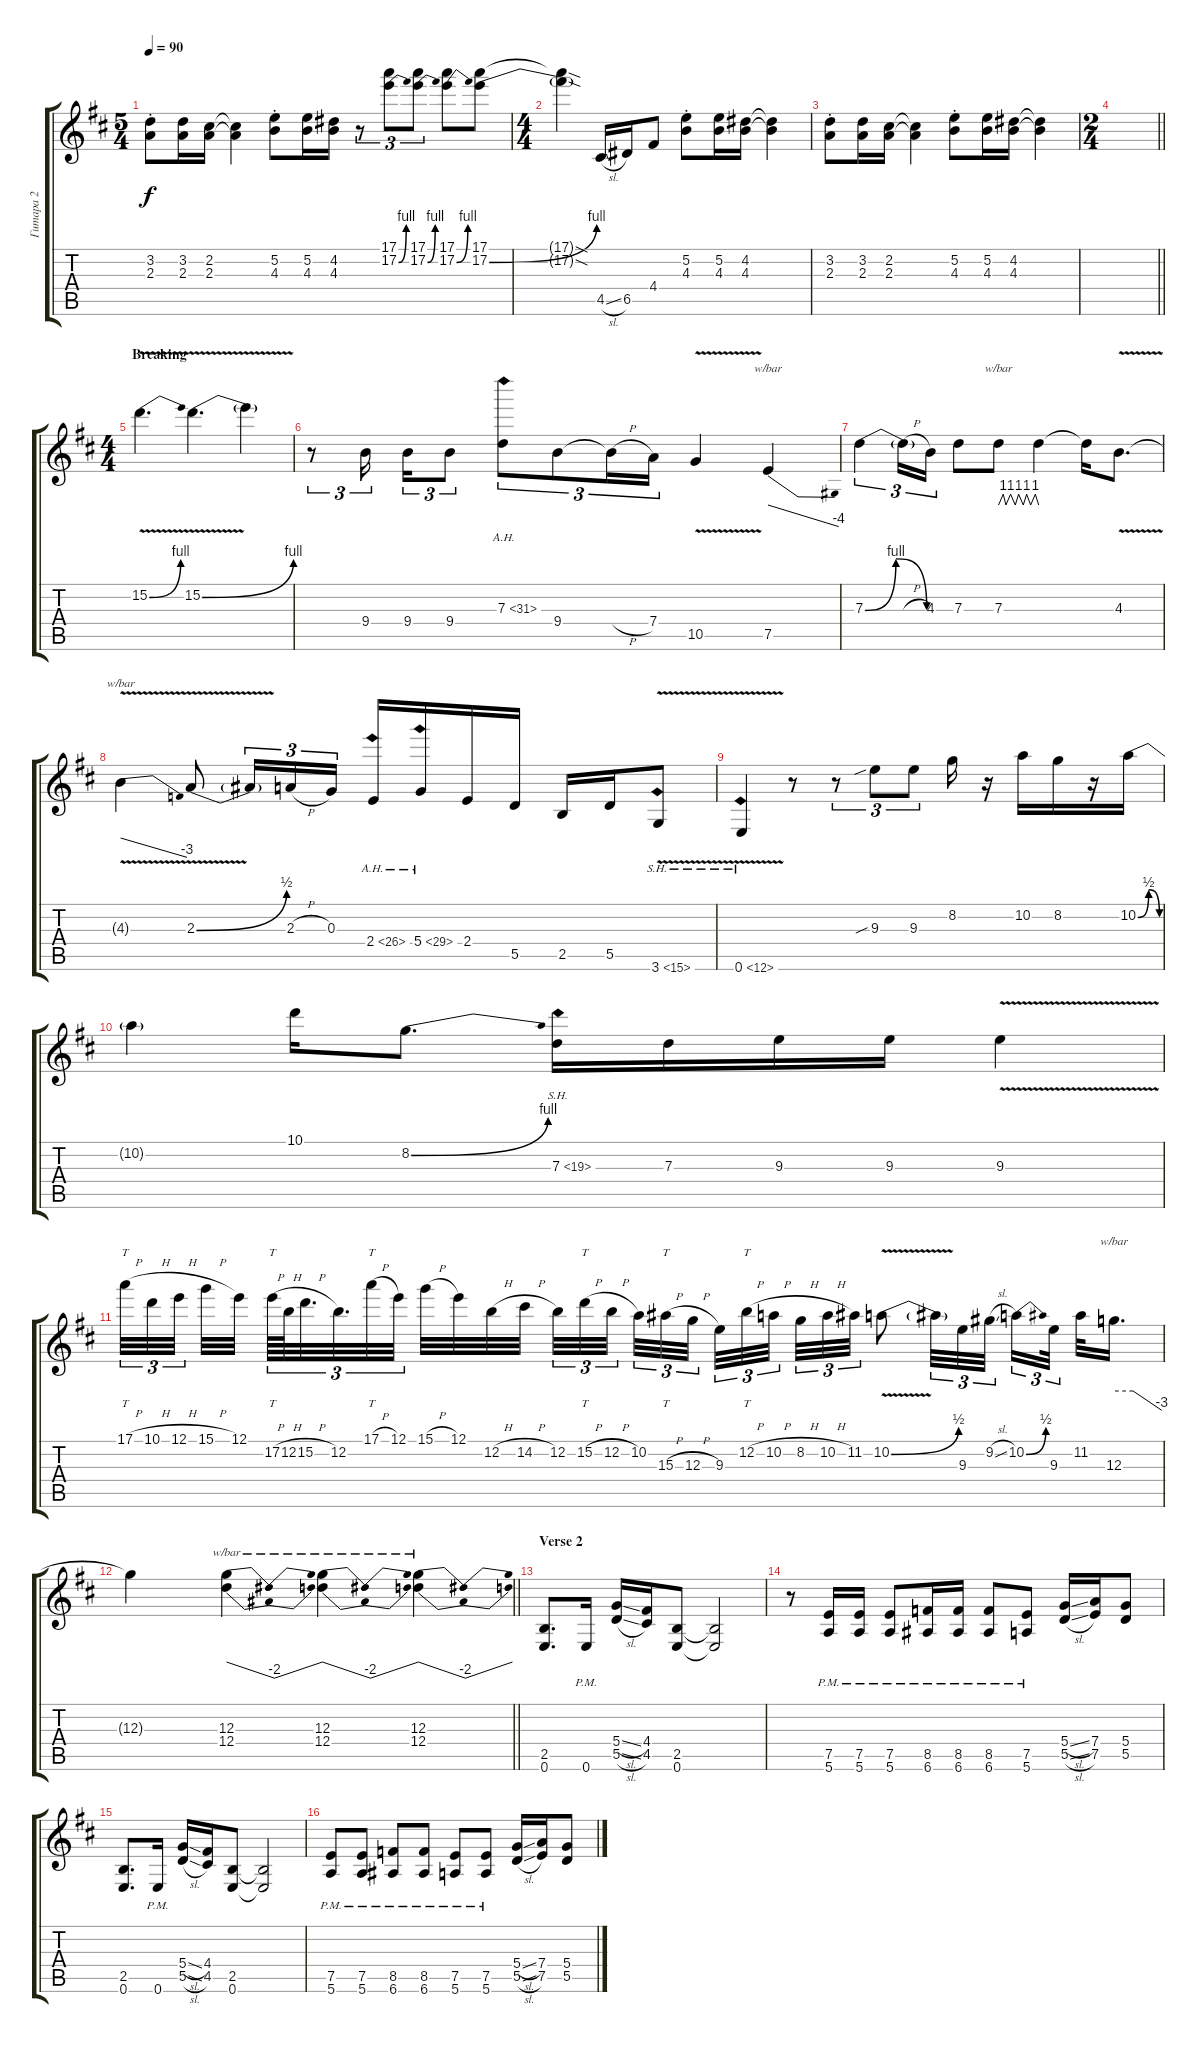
\track ("Гитара 2" "Гитара 2") {instrument distortionguitar}
\staff {score tabs}
\tuning (E4 B3 G3 D3 A2 E2) {hide}
\ts (5 4)
\tempo 90
\clef g2
\ks bminor
(3.2{st} 2.3{st}).8{dy f} (3.2 2.3).16 (2.2 2.3).16 (2.2{t} 2.3{t}).4 (5.2{st} 4.3{st}).8 (5.2 4.3).16 (4.2 4.3).16 r.8{tu (3 2)} (17.1 17.2{be (bend 0 0 60 4)}).8{tu (3 2)} (17.1 17.2{be (bend 0 0 60 4)}).8{tu (3 2)} (17.1 17.2{be (bend 0 0 60 4)}).8 (17.1 17.2{be (bend 0 0 60 4)}).8 |
\ts (4 4)
(17.1{sod t} 17.2{sod t}).4 4.5{sl}.16 6.5.16 4.4.8 (5.2{st} 4.3{st}).8 (5.2 4.3).16 (4.2 4.3).16 (4.2{t} 4.3{t}).4 |
(3.2{st} 2.3{st}).8 (3.2 2.3).16 (2.2 2.3).16 (2.2{t} 2.3{t}).4 (5.2{st} 4.3{st}).8 (5.2 4.3).16 (4.2 4.3).16 (4.2{t} 4.3{t}).4 |
\ts (2 4)
\barLineRight lightlight
|
\ts (4 4)
\section ("" "Breaking")
15.2{be (bend 0 0 60 4) v}.4{d} 15.2{be (bend 0 0 60 4) v}.4{d} 15.2{t}.4 |
r.8{tu (3 2)} 9.4.16{tu (3 2) beam splitsecondary} 9.4.16{tu (3 2)} 9.4.8{tu (3 2)} 7.3{ah 24}.8{tu (3 2)} 9.4.8{tu (3 2)} 9.4{h t}.16{tu (3 2)} 7.4.16{tu (3 2)} 10.5{v}.4 7.5.4{tbe (dive default 0 0 60 -16)} |
7.3{be (bendrelease 0 0 15 4 47 4 60 0)}.4{tu (3 2)} 7.3{h t}.16{tu (3 2)} 4.3.16{tu (3 2)} 7.3.8 7.3.8{tbe (custom default 0 0 7 4 11 0 18 4 25 0 30 4 37 0 42 4 48 0 55 4 60 0)} 7.3{t}.4 7.3{t}.16 4.3{v}.8{d} |
4.3{t}.4{tbe (dive default 0 0 60 -12)} 2.3{be (bend 0 0 60 2) v}.8 2.3{t}.16{tu (3 2)} 2.3{h}.16{tu (3 2)} 0.3.16{tu (3 2)} 2.4{ah 24}.16 5.4{ah 24}.16 2.4.16 5.5.16 2.5.16 5.5.16 3.6{sh 12 v}.8 |
0.6{sh 12 v}.4 r.8 r.8{tu (3 2)} 9.3{sib}.8{tu (3 2)} 9.3.8{tu (3 2)} 8.2.16 r.16 10.2.16 8.2.16 r.16 10.2{be (bendrelease 0 0 15 2 32 2 60 0)}.16 |
10.2{t}.4 10.1.16 8.2{be (bend 0 0 60 4)}.8{d} 7.3{sh 12}.16 7.3.16 9.3.16 9.3.16 9.3{v}.4 |
17.1{h}.32{tt tu (3 2)} 10.1{h}.32{tu (3 2)} 12.1{h}.32{tu (3 2) beam splitsecondary} 15.1{h}.32 12.1.32{beam splitsecondary} 17.2{h}.64{tt tu (3 2)} 12.2{h}.64{tu (3 2)} 15.2{h}.32{d tu (3 2)} 12.2.32{d tu (3 2)} 17.1{h}.32{tt tu (3 2)} 12.1.32{tu (3 2)} 15.1{h}.32 12.1.32 12.2{h}.32 14.2{h}.32{beam splitsecondary} 12.2.32{tu (3 2)} 15.2{h}.32{tt tu (3 2)} 12.2{h}.32{tu (3 2) beam splitsecondary} 10.2.32{tu (3 2)} 15.3{h}.32{tt tu (3 2)} 12.3{h}.32{tu (3 2)} 9.3.32{tu (3 2)} 12.2{h}.32{tt tu (3 2)} 10.2{h}.32{tu (3 2) beam splitsecondary} 8.2{h}.32{tu (3 2)} 10.2{h}.32{tu (3 2)} 11.2.32{tu (3 2)} 10.2{be (bend 0 0 60 2) v}.8 10.2{t}.32{tu (3 2)} 9.3.32{tu (3 2)} 9.2{sl}.32{tu (3 2) beam splitsecondary} 10.2{be (bend 0 0 60 2)}.16{tu (3 2)} 9.3.32{tu (3 2) beam splitsecondary} 11.2.32 12.3.16{d tbe (custom default 0 0 24 0 60 -12)} |
\barLineRight lightlight
12.3{t}.4 (12.3 12.4).4{tbe (dip default 0 0 30 -8 60 0)} (12.3 12.4).4{tbe (dip default 0 0 30 -8 60 0)} (12.3 12.4).4{tbe (dip default 0 0 30 -8 60 0)} |
\section ("" "Verse 2")
(2.5 0.6).8{d} 0.6{pm}.16 (5.4{sl} 5.5{sl}).16 (4.4 4.5).16 (2.5 0.6).8 (2.5{t} 0.6{t}).2 |
r.8 (7.5{pm} 5.6{pm}).16 (7.5{pm} 5.6{pm}).16 (7.5{pm} 5.6{pm}).8 (8.5{pm} 6.6{pm}).16 (8.5{pm} 6.6{pm}).16 (8.5{pm} 6.6{pm}).8 (7.5{pm} 5.6{pm}).8 (5.4{sl} 5.5{sl}).16 (7.4 7.5).16 (5.4 5.5).8 |
(2.5 0.6).8{d} 0.6{pm}.16 (5.4{sl} 5.5{sl}).16 (4.4 4.5).16 (2.5 0.6).8 (2.5{t} 0.6{t}).2 |
(7.5{pm} 5.6{pm}).8 (7.5{pm} 5.6{pm}).8 (8.5{pm} 6.6{pm}).8 (8.5{pm} 6.6{pm}).8 (7.5{pm} 5.6{pm}).8 (7.5{pm} 5.6{pm}).8 (5.4{sl} 5.5{sl}).16 (7.4 7.5).16 (5.4 5.5).8
